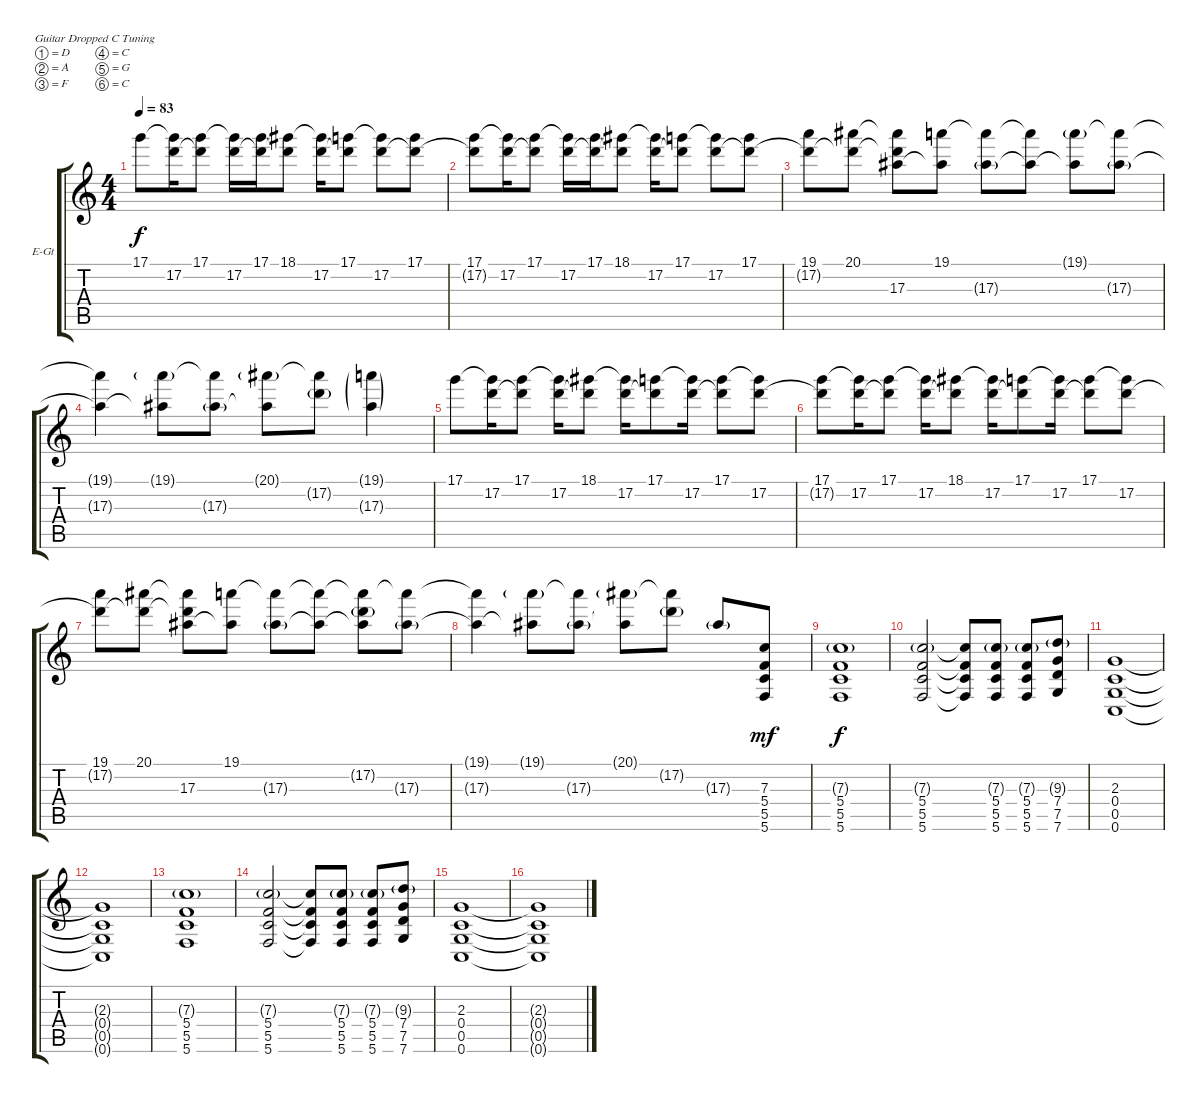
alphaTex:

\bracketExtendMode groupsimilarinstruments
\firstSystemTrackNameOrientation horizontal
\otherSystemsTrackNameOrientation horizontal
\track ("Stefen Carpenter" "E-Gt") {instrument distortionguitar}
\staff {score tabs}
\tuning (D4 A3 F3 C3 G2 C2)
\ts (4 4)
\tempo 83
\clef g2
\ks c
17.1.8{dy f} (17.1{t} 17.2).16 (17.1 17.2{t}).8 (17.1{t} 17.2).16 (17.1 17.2{t}).16 (18.1 17.2{t}).8 (18.1{t} 17.2).16 (17.1 17.2{t}).8 (17.1{t} 17.2).8 (17.1 17.2{t}).8 |
(17.1 17.2{t}).8 (17.1{t} 17.2).16 (17.1 17.2{t}).8 (17.1{t} 17.2).16 (17.1 17.2{t}).16 (18.1 17.2{t}).8 (18.1{t} 17.2).16 (17.1 17.2{t}).8 (17.1{t} 17.2).8 (17.1 17.2{t}).8 |
(19.1 17.2{t}).8 (20.1 17.2{t}).8 (20.1{t} 17.2{t} 17.3).8 (19.1 17.3{t}).8 (17.3{g} 19.1{t}).8 (19.1{t} 17.3{t}).8 (19.1{g} 17.3{t}).8 (19.1{t} 17.3{g}).8 |
(19.1{t} 17.3{t}).4 (19.1{g} 17.3{t}).8 (19.1{t} 17.3{g}).8 (20.1{g} 17.3{t}).8 (20.1{t} 17.2{g}).8 (19.1{g} 17.3{g}).4 |
17.1.8 (17.1{t} 17.2).16 (17.1 17.2{t}).8 (17.1{t} 17.2).16 (18.1 17.2{t}).8 (18.1{t} 17.2).16 (17.1 17.2{t}).8 (17.1{t} 17.2).16 (17.1 17.2{t}).8 (17.1{t} 17.2).8 |
(17.1 17.2{t}).8 (17.1{t} 17.2).16 (17.1 17.2{t}).8 (17.1{t} 17.2).16 (18.1 17.2{t}).8 (18.1{t} 17.2).16 (17.1 17.2{t}).8 (17.1{t} 17.2).16 (17.1 17.2{t}).8 (17.1{t} 17.2).8 |
(19.1 17.2{t}).8 (20.1 17.2{t}).8 (20.1{t} 17.2{t} 17.3).8 (19.1 17.3{t}).8 (17.3{g} 19.1{t}).8 (19.1{t} 17.3{t}).8 (17.2{g} 17.3{t} 19.1{t}).8 (19.1{t} 17.3{g}).8 |
(19.1{t} 17.3{t}).4 (19.1{g} 17.3{t}).8 (19.1{t} 17.3{g}).8 (20.1{g} 17.3{t}).8 (20.1{t} 17.2{g}).8 17.3{g}.8 (7.3 5.6 5.5 5.4).8{dy mf} |
(7.3{g} 5.4 5.5 5.6).1{dy f} |
(7.3{g} 5.4 5.5 5.6).2 (7.3{t} 5.4{t} 5.5{t} 5.6{t}).8 (7.3{g} 5.4 5.5 5.6).8 (7.3{g} 5.4 5.5 5.6).8 (9.3{g} 7.4 7.5 7.6).8 |
(2.3 0.4 0.5 0.6).1 |
(2.3{t} 0.4{t} 0.5{t} 0.6{t}).1 |
(7.3{g} 5.4 5.5 5.6).1 |
(7.3{g} 5.4 5.5 5.6).2 (7.3{t} 5.4{t} 5.5{t} 5.6{t}).8 (7.3{g} 5.4 5.5 5.6).8 (7.3{g} 5.4 5.5 5.6).8 (9.3{g} 7.4 7.5 7.6).8 |
(2.3 0.4 0.5 0.6).1 |
(2.3{t} 0.4{t} 0.5{t} 0.6{t}).1
